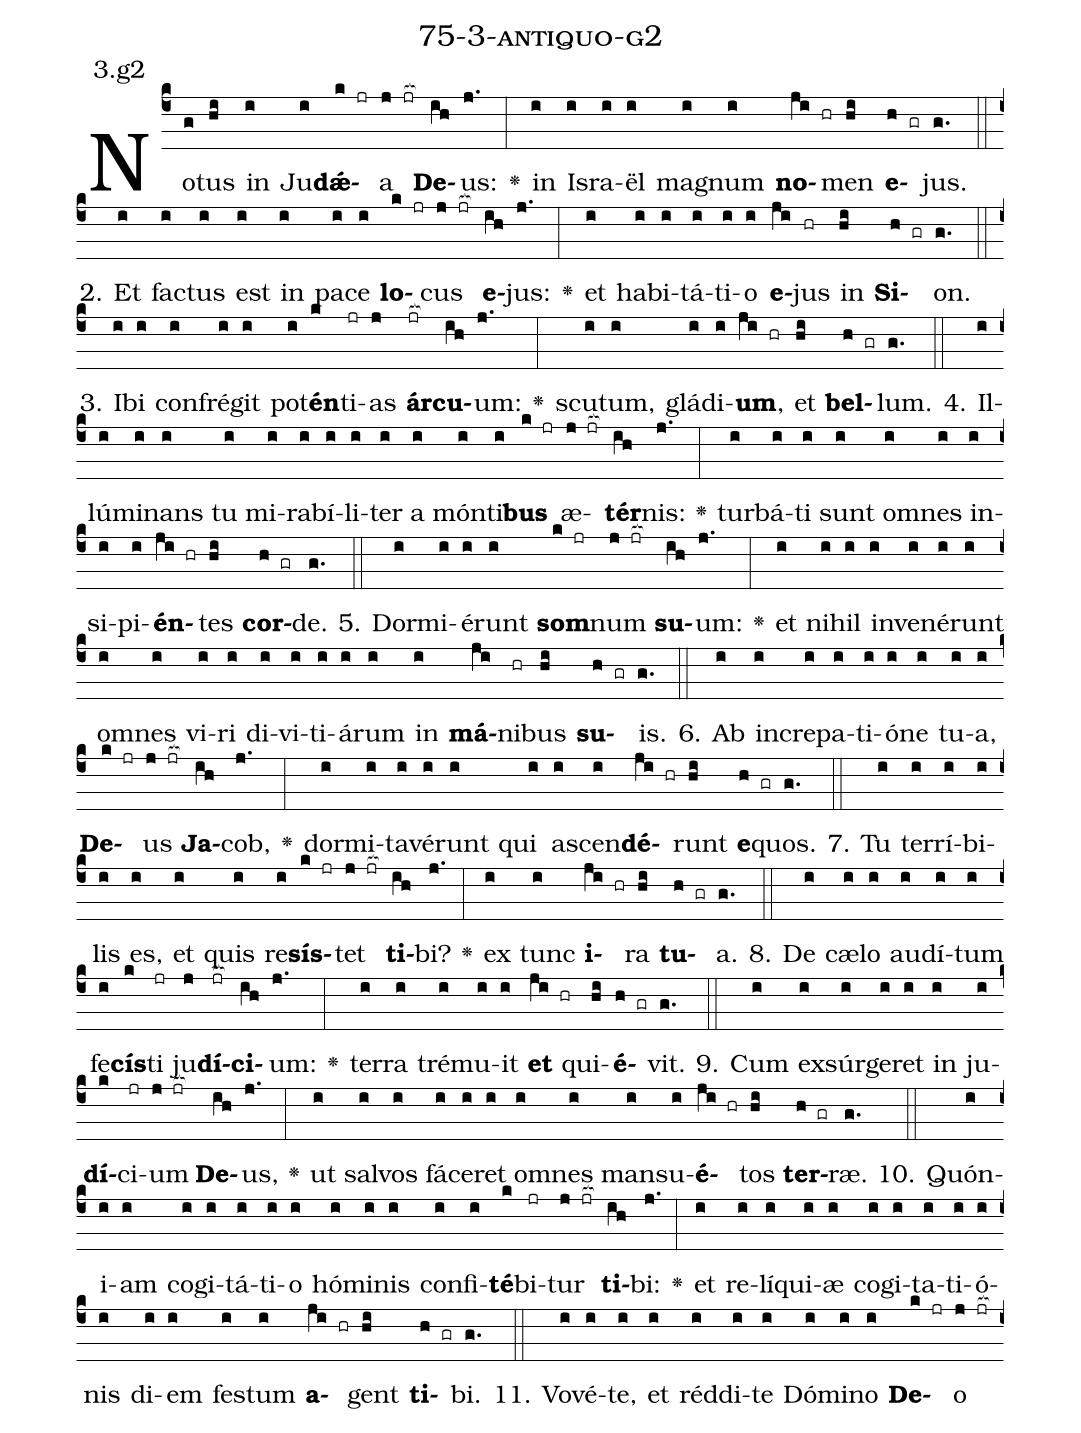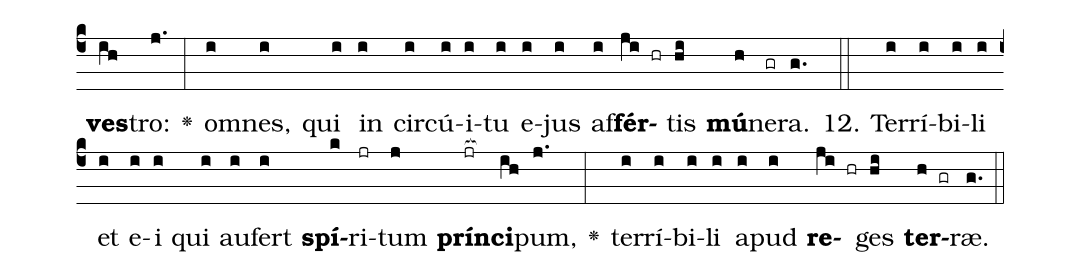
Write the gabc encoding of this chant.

name: 75-3-antiquo-g2;
annotation: 3.g2;
%%
(c4)No(g)tus(hi) in(i) Ju(i)<b>dǽ</b>(k jr)a(j jr[ocb:1{]) <b>De</b>(ih[ocb:0}])us:(j.) <v>\greheightstar</v>(:) in(i) Is(i)ra(i)ël(i) ma(i)gnum(i) <b>no</b>(ji hr)men(hi) <b>e</b>(h gr)jus.(g.) (::)
2. Et(i) fac(i)tus(i) est(i) in(i) pa(i)ce(i) <b>lo</b>(k jr)cus(j jr[ocb:1{]) <b>e</b>(ih[ocb:0}])jus:(j.) <v>\greheightstar</v>(:) et(i) ha(i)bi(i)tá(i)ti(i)o(i) <b>e</b>(ji)jus(hr) in(hi) <b>Si</b>(h gr)on.(g.) (::)
3. I(i)bi(i) con(i)fré(i)git(i) pot(i)<b>én</b>(k)ti(jr)as(j) <b>ár</b>(jr[ocb:1{])<b>cu</b>(ih[ocb:0}])um:(j.) <v>\greheightstar</v>(:) scu(i)tum,(i) glá(i)di(i)<b>um</b>,(ji hr) et(hi) <b>bel</b>(h gr)lum.(g.) (::)
4. Il(i)lú(i)mi(i)nans(i) tu(i) mi(i)ra(i)bí(i)li(i)ter(i) a(i) món(i)ti(i)<b>bus</b>(k jr) æ(j jr[ocb:1{])<b>tér</b>(ih[ocb:0}])nis:(j.) <v>\greheightstar</v>(:) tur(i)bá(i)ti(i) sunt(i) om(i)nes(i) in(i)si(i)pi(i)<b>én</b>(ji hr)tes(hi) <b>cor</b>(h gr)de.(g.) (::)
5. Dor(i)mi(i)é(i)runt(i) <b>som</b>(k jr)num(j jr[ocb:1{]) <b>su</b>(ih[ocb:0}])um:(j.) <v>\greheightstar</v>(:) et(i) ni(i)hil(i) in(i)ve(i)né(i)runt(i) om(i)nes(i) vi(i)ri(i) di(i)vi(i)ti(i)á(i)rum(i) in(i) <b>má</b>(ji)ni(hr)bus(hi) <b>su</b>(h gr)is.(g.) (::)
6. Ab(i) in(i)cre(i)pa(i)ti(i)ó(i)ne(i) tu(i)a,(i) <b>De</b>(k jr)us(j jr[ocb:1{]) <b>Ja</b>(ih[ocb:0}])cob,(j.) <v>\greheightstar</v>(:) dor(i)mi(i)ta(i)vé(i)runt(i) qui(i) a(i)scen(i)<b>dé</b>(ji hr)runt(hi) <b>e</b>(h gr)quos.(g.) (::)
7. Tu(i) ter(i)rí(i)bi(i)lis(i) es,(i) et(i) quis(i) re(i)<b>sís</b>(k jr)tet(j jr[ocb:1{]) <b>ti</b>(ih[ocb:0}])bi?(j.) <v>\greheightstar</v>(:) ex(i) tunc(i) <b>i</b>(ji hr)ra(hi) <b>tu</b>(h gr)a.(g.) (::)
8. De(i) cæ(i)lo(i) au(i)dí(i)tum(i) fe(i)<b>cís</b>(k)ti(jr) ju(j)<b>dí</b>(jr[ocb:1{])<b>ci</b>(ih[ocb:0}])um:(j.) <v>\greheightstar</v>(:) ter(i)ra(i) tré(i)mu(i)it(i) <b>et</b>(ji hr) qui(hi)<b>é</b>(h gr)vit.(g.) (::)
9. Cum(i) ex(i)súr(i)ge(i)ret(i) in(i) ju(i)<b>dí</b>(k)ci(jr)um(j jr[ocb:1{]) <b>De</b>(ih[ocb:0}])us,(j.) <v>\greheightstar</v>(:) ut(i) sal(i)vos(i) fá(i)ce(i)ret(i) om(i)nes(i) man(i)su(i)<b>é</b>(ji hr)tos(hi) <b>ter</b>(h gr)ræ.(g.) (::)
10. Quón(i)i(i)am(i) co(i)gi(i)tá(i)ti(i)o(i) hó(i)mi(i)nis(i) con(i)fi(i)<b>té</b>(k)bi(jr)tur(j jr[ocb:1{]) <b>ti</b>(ih[ocb:0}])bi:(j.) <v>\greheightstar</v>(:) et(i) re(i)lí(i)qui(i)æ(i) co(i)gi(i)ta(i)ti(i)ó(i)nis(i) di(i)em(i) fes(i)tum(i) <b>a</b>(ji hr)gent(hi) <b>ti</b>(h gr)bi.(g.) (::)
11. Vo(i)vé(i)te,(i) et(i) réd(i)di(i)te(i) Dó(i)mi(i)no(i) <b>De</b>(k jr)o(j jr[ocb:1{]) <b>ves</b>(ih[ocb:0}])tro:(j.) <v>\greheightstar</v>(:) om(i)nes,(i) qui(i) in(i) cir(i)cú(i)i(i)tu(i) e(i)jus(i) af(i)<b>fér</b>(ji hr)tis(hi) <b>mú</b>(h)ne(gr)ra.(g.) (::)
12. Ter(i)rí(i)bi(i)li(i) et(i) e(i)i(i) qui(i) au(i)fert(i) <b>spí</b>(k)ri(jr)tum(j) <b>prín</b>(jr[ocb:1{])<b>ci</b>(ih[ocb:0}])pum,(j.) <v>\greheightstar</v>(:) ter(i)rí(i)bi(i)li(i) a(i)pud(i) <b>re</b>(ji hr)ges(hi) <b>ter</b>(h gr)ræ.(g.) (::)
